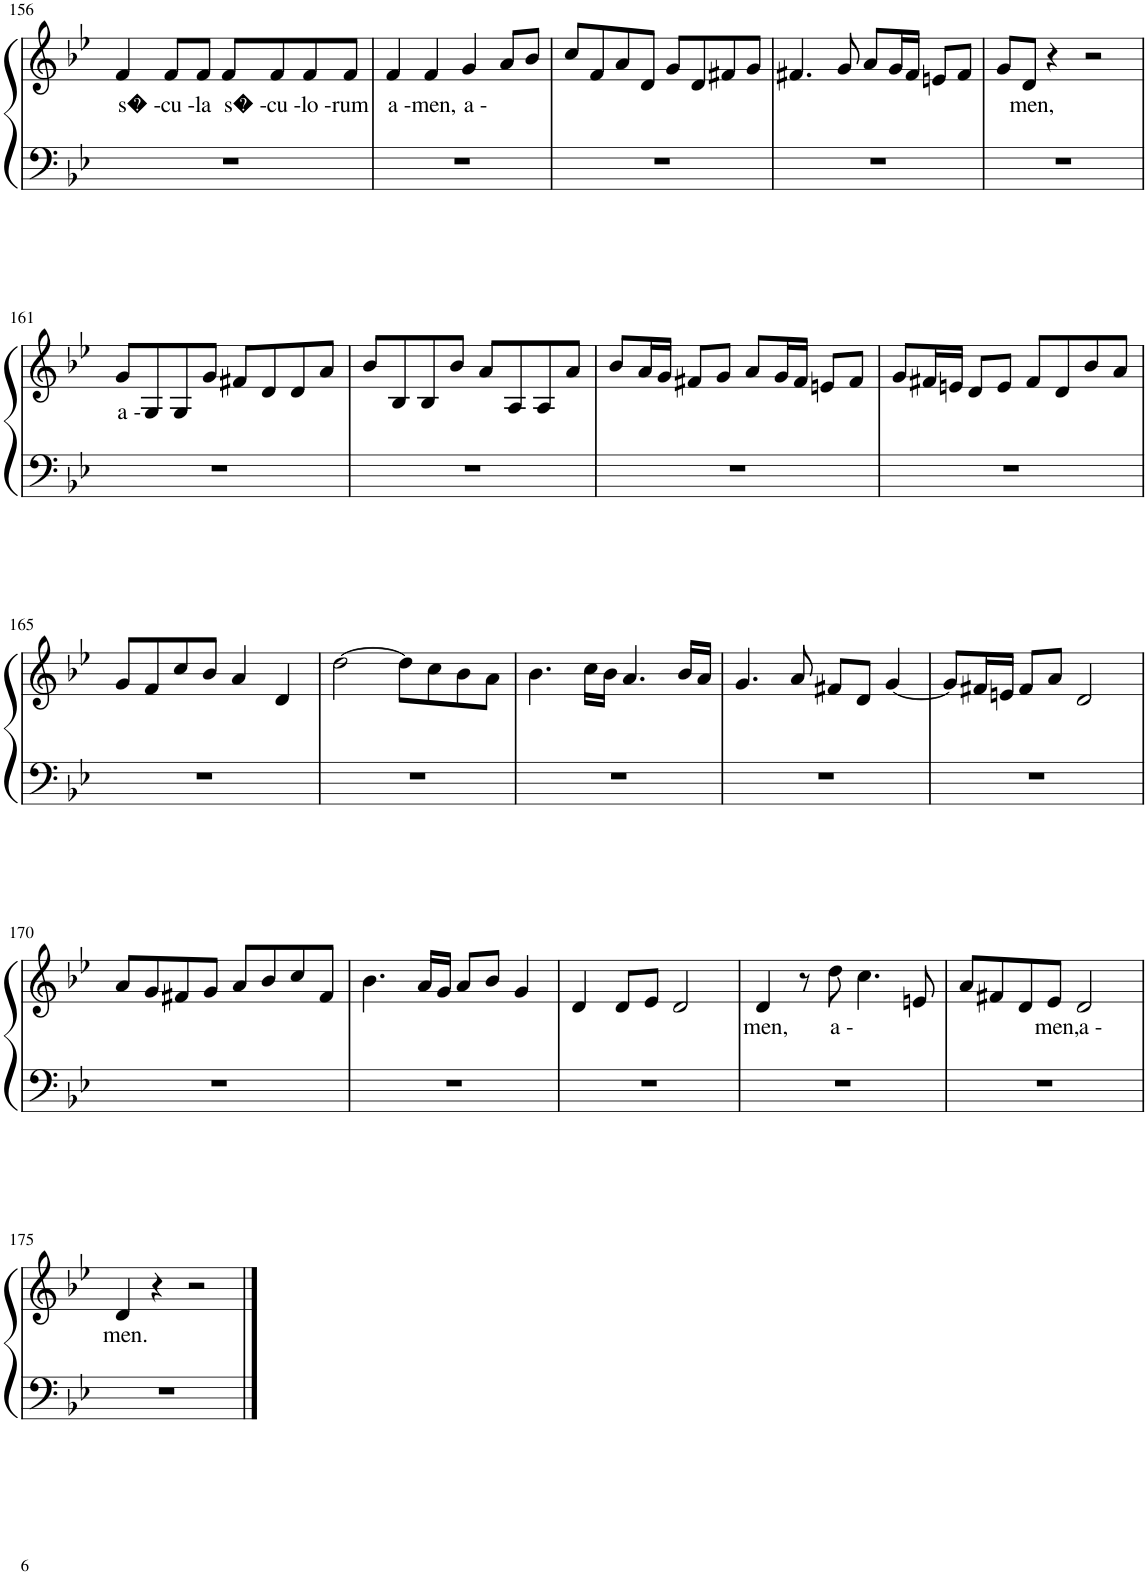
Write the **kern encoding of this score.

**kern	**kern	**text
*part1	*part1	*part1
*staff2	*staff1	*staff1
*I"Piano	*	*
*I'Pno.	*	*
!!LO:PB:g=z
*clefF4	*clefG2	*
*k[b-e-]	*k[b-e-]	*
*M4/4	*M4/4	*
*met(c)	*met(c)	*
=156	=156	=156
!	!	!LO:LY:b
1r	4f/	s� -
!	!	!LO:LY:b
.	8f/L	cu -
!	!	!LO:LY:b
.	8f/J	la
!	!	!LO:LY:b
.	8f/L	s� -
!	!	!LO:LY:b
.	8f/	cu -
!	!	!LO:LY:b
.	8f/	lo -
!	!	!LO:LY:b
.	8f/J	rum
=157	=157	=157
!	!	!LO:LY:b
1r	4f/	a -
!	!	!LO:LY:b
.	4f/	men,
!	!	!LO:LY:b
.	4g/	a -
.	8a/L	.
.	8b-/J	.
=158	=158	=158
1r	8cc/L	.
.	8f/	.
.	8a/	.
.	8d/J	.
.	8g/L	.
.	8d/	.
.	8f#X/	.
.	8g/J	.
=159	=159	=159
1r	4.f#X/	.
.	8g/	.
.	8a/L	.
.	16g/L	.
.	16f#/JJ	.
.	8en/L	.
.	8f#/J	.
=160	=160	=160
1r	8g/L	.
!	!	!LO:LY:b
.	8d/J	men,
.	4r	.
.	2r	.
!!LO:LB:g=z
=161	=161	=161
!	!	!LO:LY:b
1r	8g/L	a -
.	8G/	.
.	8G/	.
.	8g/J	.
.	8f#X/L	.
.	8d/	.
.	8d/	.
.	8a/J	.
=162	=162	=162
1r	8b-/L	.
.	8B-/	.
.	8B-/	.
.	8b-/J	.
.	8a/L	.
.	8A/	.
.	8A/	.
.	8a/J	.
=163	=163	=163
1r	8b-/L	.
.	16a/L	.
.	16g/JJ	.
.	8f#X/L	.
.	8g/J	.
.	8a/L	.
.	16g/L	.
.	16f#/JJ	.
.	8en/L	.
.	8f#/J	.
=164	=164	=164
1r	8g/L	.
.	16f#X/L	.
.	16en/JJ	.
.	8d/L	.
.	8e/J	.
.	8f#/L	.
.	8d/	.
.	8b-/	.
.	8a/J	.
!!LO:LB:g=z
=165	=165	=165
1r	8g/L	.
.	8f/	.
.	8cc/	.
.	8b-/J	.
.	4a/	.
.	4d/	.
=166	=166	=166
1r	[2dd\	.
.	8dd\L]	.
.	8cc\	.
.	8b-\	.
.	8a\J	.
=167	=167	=167
1r	4.b-\	.
.	16cc\LL	.
.	16b-\JJ	.
.	4.a/	.
.	16b-/LL	.
.	16a/JJ	.
=168	=168	=168
1r	4.g/	.
.	8a/	.
.	8f#X/L	.
.	8d/J	.
.	[4g/	.
=169	=169	=169
1r	8g/L]	.
.	16f#X/L	.
.	16en/JJ	.
.	8f#/L	.
.	8a/J	.
.	2d/	.
!!LO:LB:g=z
=170	=170	=170
1r	8a/L	.
.	8g/	.
.	8f#X/	.
.	8g/J	.
.	8a/L	.
.	8b-/	.
.	8cc/	.
.	8f#/J	.
=171	=171	=171
1r	4.b-\	.
.	16a/LL	.
.	16g/JJ	.
.	8a/L	.
.	8b-/J	.
.	4g/	.
=172	=172	=172
1r	4d/	.
.	8d/L	.
.	8e-/J	.
.	2d/	.
=173	=173	=173
!	!	!LO:LY:b
1r	4d/	men,
.	8r	.
!	!	!LO:LY:b
.	8dd\	a -
.	4.cc\	.
.	8en/	.
=174	=174	=174
1r	8a/L	.
.	8f#X/	.
.	8d/	.
!	!	!LO:LY:b
.	8e-/J	men,
!	!	!LO:LY:b
.	2d/	a -
!!LO:LB:g=z
=175	=175	=175
!	!	!LO:LY:b
1r	4d/	men.
.	4r	.
.	2r	.
==	==	==
*-	*-	*-
